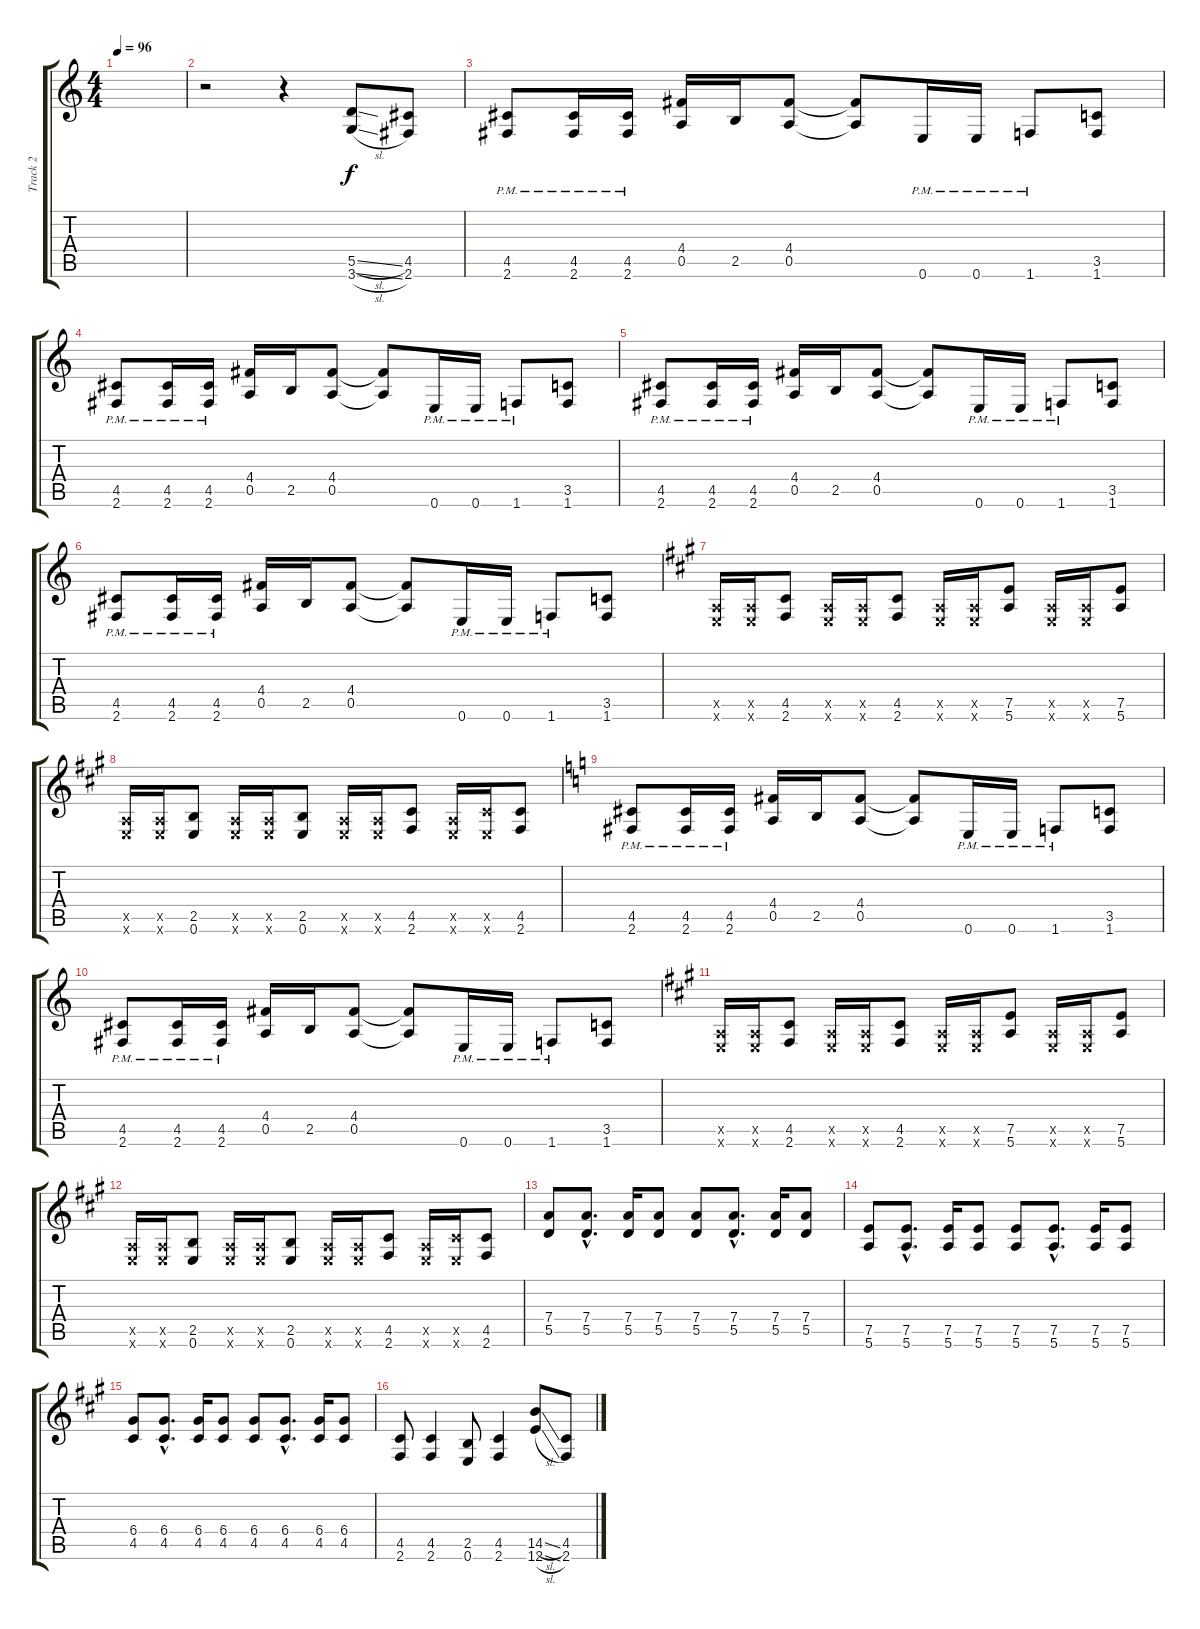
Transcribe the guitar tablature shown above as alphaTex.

\track ("Track 2" "Track 2") {instrument distortionguitar}
\staff {score tabs}
\tuning (E4 B3 G3 D3 A2 E2) {hide}
\ts (4 4)
\tempo 96
\clef g2
\ks c
|
r.2 r.4{volume 6} (5.5{sl} 3.6{sl}).8{volume 13} (4.5 2.6).8 |
(4.5{pm} 2.6{pm}).8 (4.5{pm} 2.6{pm}).16 (4.5{pm} 2.6{pm}).16 (4.4 0.5).16 2.5.16 (4.4 0.5).8 (4.4{t} 0.5{t}).8 0.6{pm}.16 0.6{pm}.16 1.6{pm}.8 (3.5 1.6).8 |
(4.5{pm} 2.6{pm}).8 (4.5{pm} 2.6{pm}).16 (4.5{pm} 2.6{pm}).16 (4.4 0.5).16 2.5.16 (4.4 0.5).8 (4.4{t} 0.5{t}).8 0.6{pm}.16 0.6{pm}.16 1.6{pm}.8 (3.5 1.6).8 |
(4.5{pm} 2.6{pm}).8 (4.5{pm} 2.6{pm}).16 (4.5{pm} 2.6{pm}).16 (4.4 0.5).16 2.5.16 (4.4 0.5).8 (4.4{t} 0.5{t}).8 0.6{pm}.16 0.6{pm}.16 1.6{pm}.8 (3.5 1.6).8 |
(4.5{pm} 2.6{pm}).8 (4.5{pm} 2.6{pm}).16 (4.5{pm} 2.6{pm}).16 (4.4 0.5).16 2.5.16 (4.4 0.5).8 (4.4{t} 0.5{t}).8 0.6{pm}.16 0.6{pm}.16 1.6{pm}.8 (3.5 1.6).8 |
\ks a
(0.5{x} 0.6{x}).16 (0.5{x} 0.6{x}).16 (4.5 2.6).8 (0.5{x} 0.6{x}).16 (0.5{x} 0.6{x}).16 (4.5 2.6).8 (0.5{x} 0.6{x}).16 (0.5{x} 0.6{x}).16 (7.5 5.6).8 (0.5{x} 0.6{x}).16 (0.5{x} 0.6{x}).16 (7.5 5.6).8 |
(0.5{x} 0.6{x}).16 (0.5{x} 0.6{x}).16 (2.5 0.6).8 (0.5{x} 0.6{x}).16 (0.5{x} 0.6{x}).16 (2.5 0.6).8 (0.5{x} 0.6{x}).16 (0.5{x} 0.6{x}).16 (4.5 2.6).8 (0.5{x} 0.6{x}).16 (4.5{x} 0.6{x}).16 (4.5 2.6).8 |
\ks c
(4.5{pm} 2.6{pm}).8 (4.5{pm} 2.6{pm}).16 (4.5{pm} 2.6{pm}).16 (4.4 0.5).16 2.5.16 (4.4 0.5).8 (4.4{t} 0.5{t}).8 0.6{pm}.16 0.6{pm}.16 1.6{pm}.8 (3.5 1.6).8 |
(4.5{pm} 2.6{pm}).8 (4.5{pm} 2.6{pm}).16 (4.5{pm} 2.6{pm}).16 (4.4 0.5).16 2.5.16 (4.4 0.5).8 (4.4{t} 0.5{t}).8 0.6{pm}.16 0.6{pm}.16 1.6{pm}.8 (3.5 1.6).8 |
\ks a
(0.5{x} 0.6{x}).16 (0.5{x} 0.6{x}).16 (4.5 2.6).8 (0.5{x} 0.6{x}).16 (0.5{x} 0.6{x}).16 (4.5 2.6).8 (0.5{x} 0.6{x}).16 (0.5{x} 0.6{x}).16 (7.5 5.6).8 (0.5{x} 0.6{x}).16 (0.5{x} 0.6{x}).16 (7.5 5.6).8 |
(0.5{x} 0.6{x}).16 (0.5{x} 0.6{x}).16 (2.5 0.6).8 (0.5{x} 0.6{x}).16 (0.5{x} 0.6{x}).16 (2.5 0.6).8 (0.5{x} 0.6{x}).16 (0.5{x} 0.6{x}).16 (4.5 2.6).8 (0.5{x} 0.6{x}).16 (4.5{x} 0.6{x}).16 (4.5 2.6).8 |
(7.4 5.5).8 (7.4{hac} 5.5{hac}).8{d} (7.4 5.5).16 (7.4 5.5).8 (7.4 5.5).8 (7.4{hac} 5.5{hac}).8{d} (7.4 5.5).16 (7.4 5.5).8 |
(7.5 5.6).8 (7.5{hac} 5.6{hac}).8{d} (7.5 5.6).16 (7.5 5.6).8 (7.5 5.6).8 (7.5{hac} 5.6{hac}).8{d} (7.5 5.6).16 (7.5 5.6).8 |
(6.4 4.5).8 (6.4{hac} 4.5{hac}).8{d} (6.4 4.5).16 (6.4 4.5).8 (6.4 4.5).8 (6.4{hac} 4.5{hac}).8{d} (6.4 4.5).16 (6.4 4.5).8 |
(4.5 2.6).8 (4.5 2.6).4 (2.5 0.6).8 (4.5 2.6).4 (14.5{sl} 12.6{sl}).8 (4.5 2.6).8
